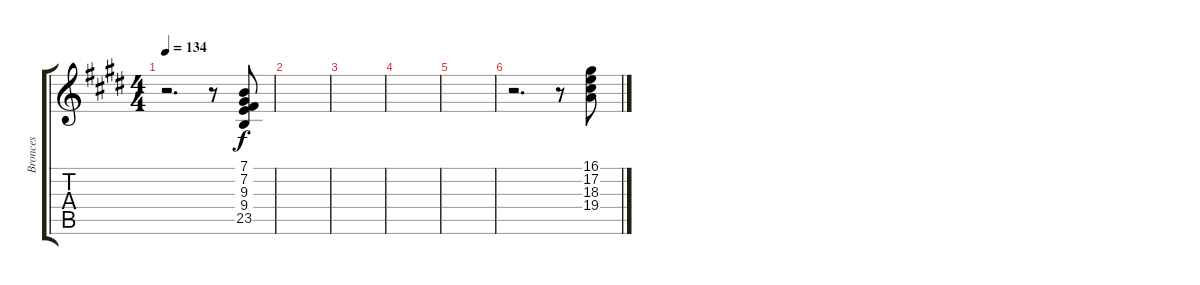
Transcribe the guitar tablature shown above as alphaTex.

\track ("Bronces" "Bronces") {instrument brasssection}
\staff {score tabs}
\tuning (E4 B3 G3 D3 A2 E2) {hide}
\ts (4 4)
\tempo 134
\clef g2
\ks e
r.2{d dy f} r.8 (7.1 7.2 9.3 9.4 23.5).8 |
|
|
|
|
r.2{d} r.8 (16.1 17.2 18.3 19.4).8
